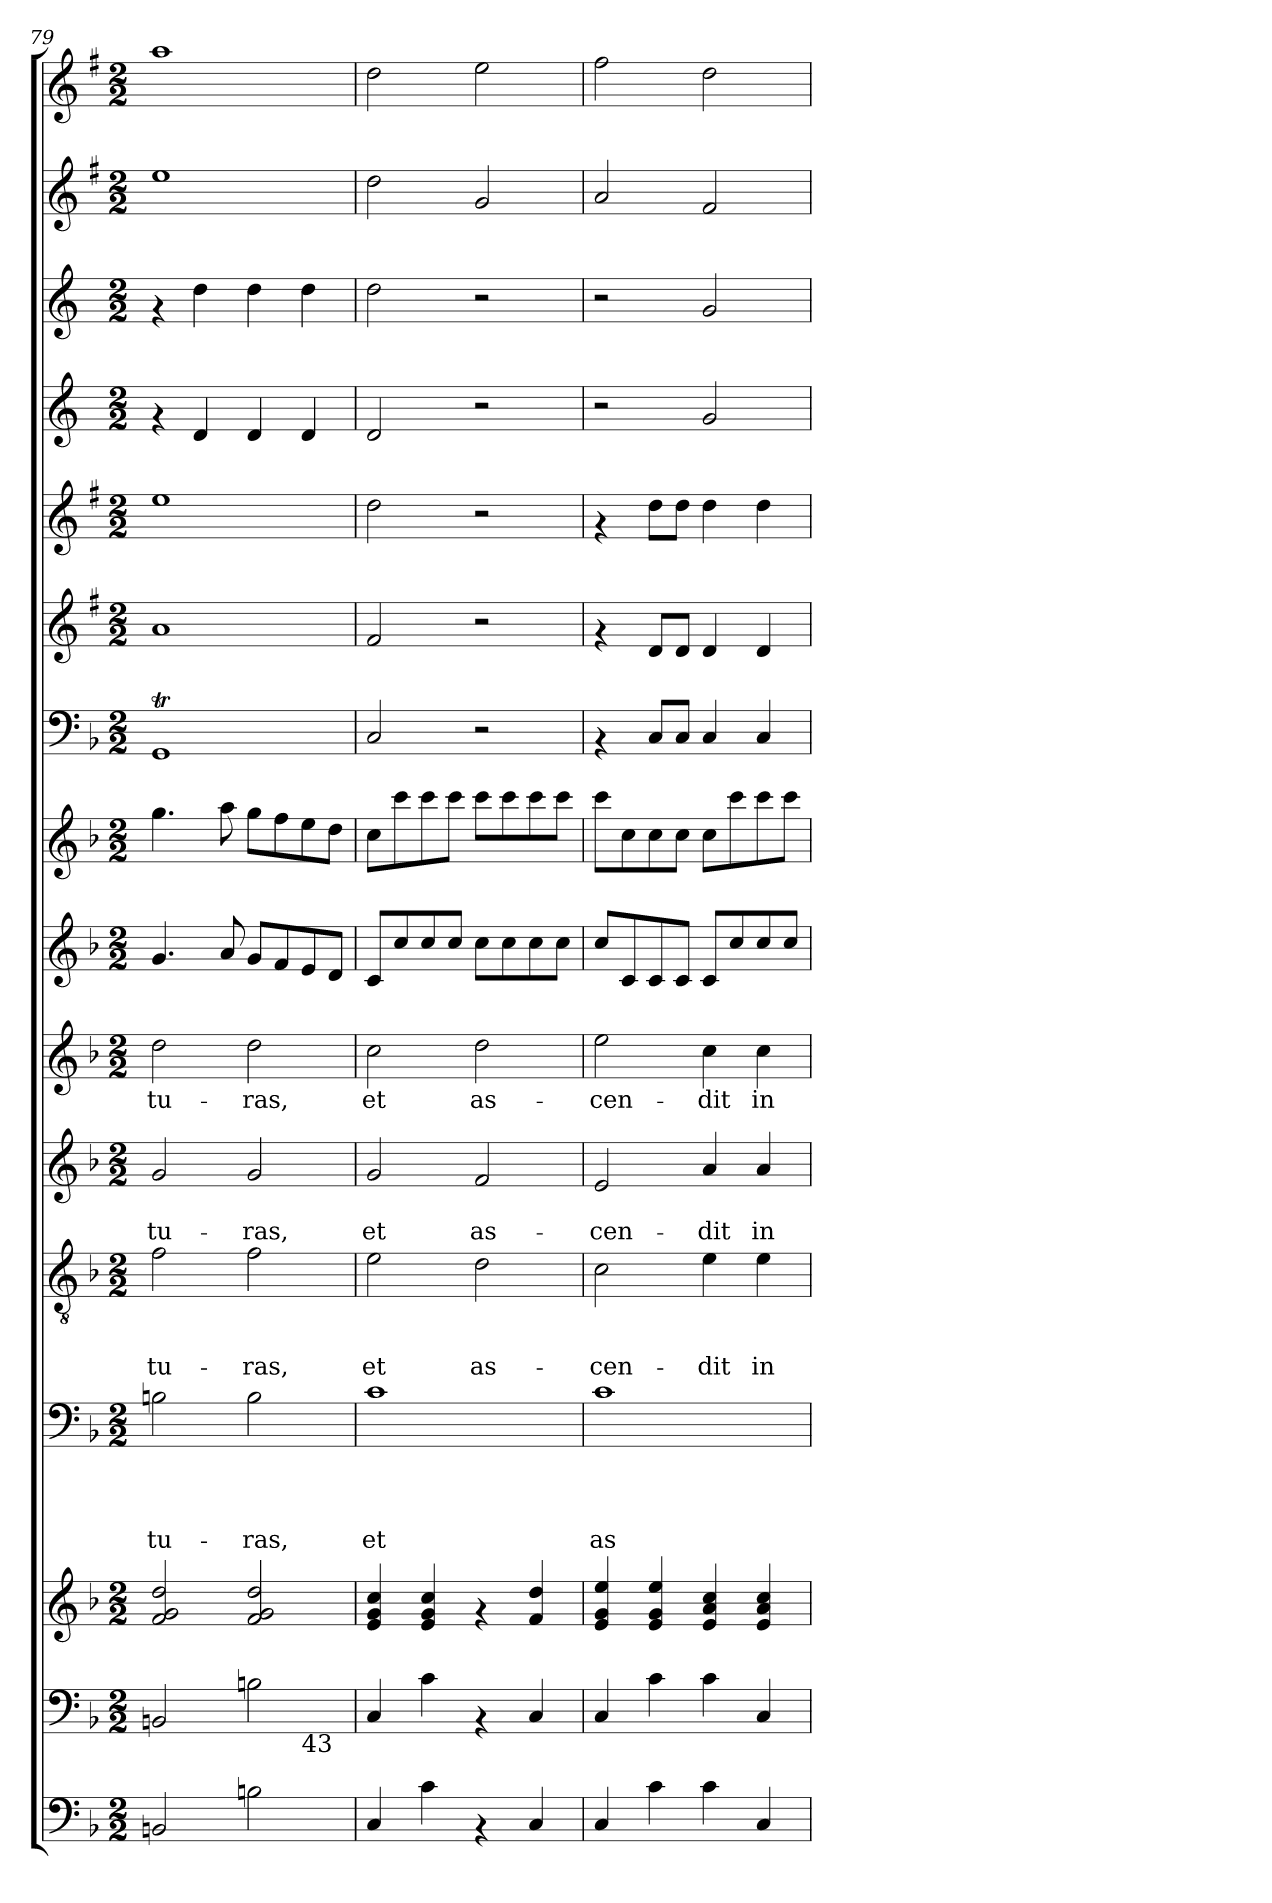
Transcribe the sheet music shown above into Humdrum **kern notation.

**kern	**kern	**kern	**kern	**text	**text	**text	**text	**kern	**text	**text	**text	**kern	**text	**text	**kern	**text	**kern	**kern	**kern	**kern	**kern	**kern	**kern	**kern	**kern
*part15	*part14	*part14	*part13	*part13	*part13	*part13	*part13	*part12	*part12	*part12	*part12	*part11	*part11	*part11	*part10	*part10	*part9	*part8	*part7	*part6	*part5	*part4	*part3	*part2	*part1
*staff16	*staff15	*staff14	*staff13	*staff13	*staff13	*staff13	*staff13	*staff12	*staff12	*staff12	*staff12	*staff11	*staff11	*staff11	*staff10	*staff10	*staff9	*staff8	*staff7	*staff6	*staff5	*staff4	*staff3	*staff2	*staff1
*clefF4	*clefF4	*clefG2	*clefF4	*	*	*	*	*clefGv2	*	*	*	*clefG2	*	*	*clefG2	*	*clefG2	*clefG2	*clefF4	*clefG2	*clefG2	*clefG2	*clefG2	*clefG2	*clefG2
*	*	*	*	*	*	*	*	*	*	*	*	*	*	*	*	*	*	*	*	*ITrd1c2	*ITrd1c2	*ITrd-3c-5	*ITrd-3c-5	*ITrd1c2	*ITrd1c2
*k[b-]	*k[b-]	*k[b-]	*k[b-]	*	*	*	*	*k[b-]	*	*	*	*k[b-]	*	*	*k[b-]	*	*k[b-]	*k[b-]	*k[b-]	*k[b-]	*k[b-]	*k[b-]	*k[b-]	*k[b-]	*k[b-]
*F:	*F:	*F:	*F:	*	*	*	*	*F:	*	*	*	*F:	*	*	*F:	*	*F:	*F:	*F:	*F:	*F:	*F:	*F:	*F:	*F:
*M2/2	*M2/2	*M2/2	*M2/2	*	*	*	*	*M2/2	*	*	*	*M2/2	*	*	*M2/2	*	*M2/2	*M2/2	*M2/2	*M2/2	*M2/2	*M2/2	*M2/2	*M2/2	*M2/2
=79	=79	=79	=79	=79	=79	=79	=79	=79	=79	=79	=79	=79	=79	=79	=79	=79	=79	=79	=79	=79	=79	=79	=79	=79	=79
!	!	!	!	!	!	!	!LO:LY:b	!	!	!	!LO:LY:b	!	!	!LO:LY:b	!	!LO:LY:b	!	!	!	!	!	!	!	!	!
*	*^	*	*	*	*	*	*	*	*	*	*	*	*	*	*	*	*	*	*	*	*	*	*	*	*
2BBn/	2BBn/	2.ryy	2f/ 2g/ 2dd/	2Bn\	.	.	.	-tu-	2f\	.	.	-tu-	2g/	.	-tu-	2dd\	-tu-	4.g/	4.gg\	1GGT	1g	1dd	4rf	4rf	1dd	1gg
.	.	.	.	.	.	.	.	.	.	.	.	.	.	.	.	.	.	.	.	.	.	.	4g/	4gg\	.	.
.	.	.	.	.	.	.	.	.	.	.	.	.	.	.	.	.	.	8a/	8aa\	.	.	.	.	.	.	.
!	!	!	!	!	!	!	!	!LO:LY:b	!	!	!	!LO:LY:b	!	!	!LO:LY:b	!	!LO:LY:b	!	!	!	!	!	!	!	!	!
2Bn\	2Bn\	.	2f/ 2g/ 2dd/	2B\	.	.	.	-ras,	2f\	.	.	-ras,	2g/	.	-ras,	2dd\	-ras,	8g/L	8gg\L	.	.	.	4g/	4gg\	.	.
.	.	.	.	.	.	.	.	.	.	.	.	.	.	.	.	.	.	8f/	8ff\	.	.	.	.	.	.	.
!	!	!LO:TX:b:t=43	!	!	!	!	!	!	!	!	!	!	!	!	!	!	!	!	!	!	!	!	!	!	!	!
.	.	4ryy	.	.	.	.	.	.	.	.	.	.	.	.	.	.	.	8e/	8ee\	.	.	.	4g/	4gg\	.	.
.	.	.	.	.	.	.	.	.	.	.	.	.	.	.	.	.	.	8d/J	8dd\J	.	.	.	.	.	.	.
=80	=80	=80	=80	=80	=80	=80	=80	=80	=80	=80	=80	=80	=80	=80	=80	=80	=80	=80	=80	=80	=80	=80	=80	=80	=80	=80
!	!	!	!	!	!	!	!	!LO:LY:b	!	!	!	!LO:LY:b	!	!	!LO:LY:b	!	!LO:LY:b	!	!	!	!	!	!	!	!	!
*	*v	*v	*	*	*	*	*	*	*	*	*	*	*	*	*	*	*	*	*	*	*	*	*	*	*	*
4C/	4C/	4e/ 4g/ 4cc/	1c	.	.	.	et	2e\	.	.	et	2g/	.	et	2cc\	et	8c/L	8cc\L	2C/	2e/	2cc\	2g/	2gg\	2cc\	2cc\
.	.	.	.	.	.	.	.	.	.	.	.	.	.	.	.	.	8cc/	8ccc\	.	.	.	.	.	.	.
4c\	4c\	4e/ 4g/ 4cc/	.	.	.	.	.	.	.	.	.	.	.	.	.	.	8cc/	8ccc\	.	.	.	.	.	.	.
.	.	.	.	.	.	.	.	.	.	.	.	.	.	.	.	.	8cc/J	8ccc\J	.	.	.	.	.	.	.
!	!	!	!	!	!	!	!	!	!	!	!LO:LY:b	!	!	!LO:LY:b	!	!LO:LY:b	!	!	!	!	!	!	!	!	!
4rAA	4rAA	4rf	.	.	.	.	.	2d\	.	.	as-	2f/	.	as-	2dd\	as-	8cc\L	8ccc\L	2r	2r	2r	2r	2r	2f/	2dd\
.	.	.	.	.	.	.	.	.	.	.	.	.	.	.	.	.	8cc\	8ccc\	.	.	.	.	.	.	.
4C/	4C/	4f/ 4dd/	.	.	.	.	.	.	.	.	.	.	.	.	.	.	8cc\	8ccc\	.	.	.	.	.	.	.
.	.	.	.	.	.	.	.	.	.	.	.	.	.	.	.	.	8cc\J	8ccc\J	.	.	.	.	.	.	.
=81	=81	=81	=81	=81	=81	=81	=81	=81	=81	=81	=81	=81	=81	=81	=81	=81	=81	=81	=81	=81	=81	=81	=81	=81	=81
!	!	!	!	!	!	!	!LO:LY:b	!	!	!	!LO:LY:b	!	!	!LO:LY:b	!	!LO:LY:b	!	!	!	!	!	!	!	!	!
4C/	4C/	4e/ 4g/ 4ee/	1c	.	.	.	as-	2c\	.	.	-cen-	2e/	.	-cen-	2ee\	-cen-	8cc/L	8ccc\L	4rAA	4rf	4rf	2r	2r	2g/	2ee\
.	.	.	.	.	.	.	.	.	.	.	.	.	.	.	.	.	8c/	8cc\	.	.	.	.	.	.	.
4c\	4c\	4e/ 4g/ 4ee/	.	.	.	.	.	.	.	.	.	.	.	.	.	.	8c/	8cc\	8C/L	8c/L	8cc\L	.	.	.	.
.	.	.	.	.	.	.	.	.	.	.	.	.	.	.	.	.	8c/J	8cc\J	8C/J	8c/J	8cc\J	.	.	.	.
!	!	!	!	!	!	!	!	!	!	!	!LO:LY:b	!	!	!LO:LY:b	!	!LO:LY:b	!	!	!	!	!	!	!	!	!
4c\	4c\	4e/ 4a/ 4cc/	.	.	.	.	.	4e\	.	.	-dit	4a/	.	-dit	4cc\	-dit	8c/L	8cc\L	4C/	4c/	4cc\	2cc/	2cc/	2e/	2cc\
.	.	.	.	.	.	.	.	.	.	.	.	.	.	.	.	.	8cc/	8ccc\	.	.	.	.	.	.	.
!	!	!	!	!	!	!	!	!	!	!	!LO:LY:b	!	!	!LO:LY:b	!	!LO:LY:b	!	!	!	!	!	!	!	!	!
4C/	4C/	4e/ 4a/ 4cc/	.	.	.	.	.	4e\	.	.	in	4a/	.	in	4cc\	in	8cc/	8ccc\	4C/	4c/	4cc\	.	.	.	.
.	.	.	.	.	.	.	.	.	.	.	.	.	.	.	.	.	8cc/J	8ccc\J	.	.	.	.	.	.	.
=	=	=	=	=	=	=	=	=	=	=	=	=	=	=	=	=	=	=	=	=	=	=	=	=	=
*-	*-	*-	*-	*-	*-	*-	*-	*-	*-	*-	*-	*-	*-	*-	*-	*-	*-	*-	*-	*-	*-	*-	*-	*-	*-
